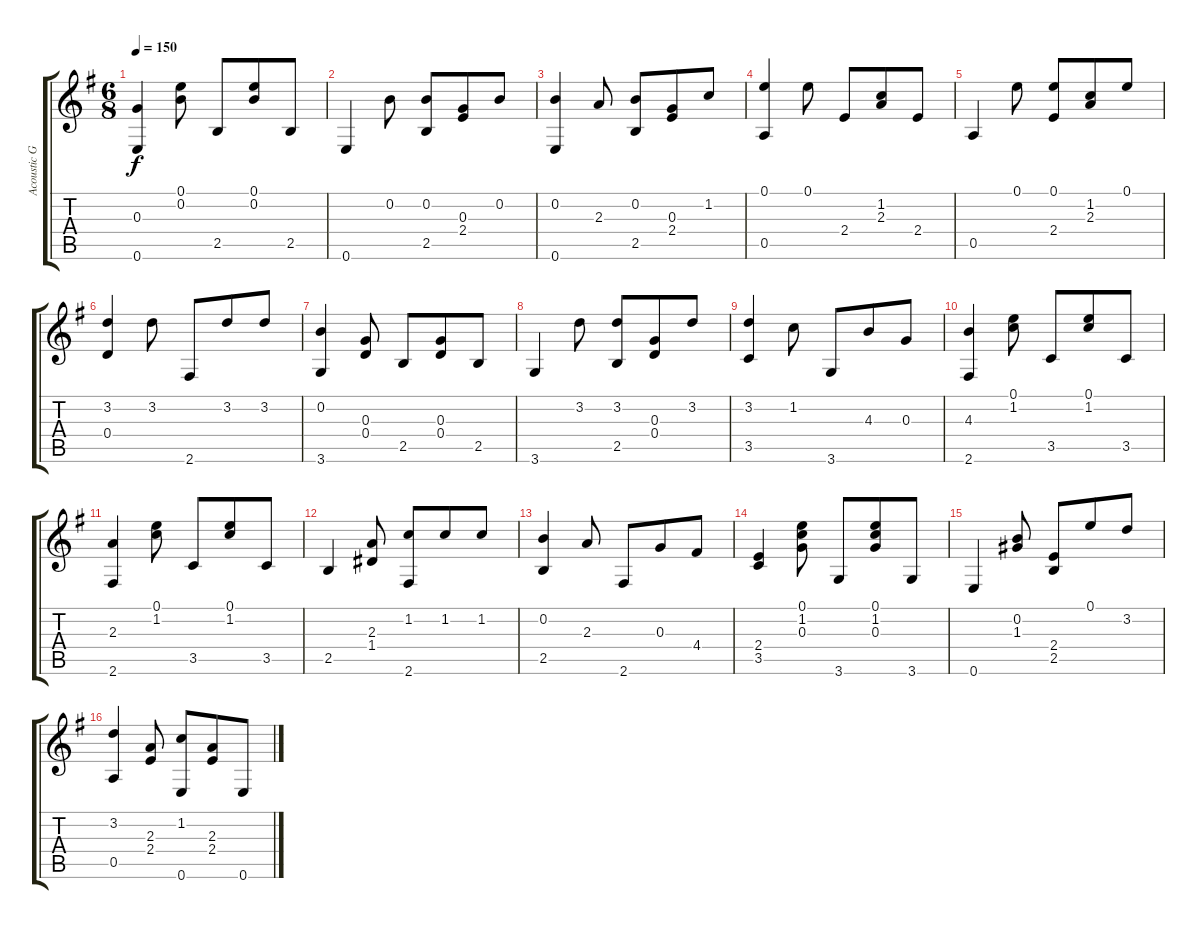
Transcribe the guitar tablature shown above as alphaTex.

\track ("Acoustic Guitar" "Acoustic G") {instrument acousticguitarnylon}
\staff {score tabs}
\tuning (E4 B3 G3 D3 A2 E2) {hide}
\ts (6 8)
\tempo 150
\clef g2
\ks eminor
(0.3 0.6).4{dy f} (0.1 0.2).8 2.5.8 (0.1 0.2).8 2.5.8 |
0.6.4 0.2.8 (0.2 2.5).8 (0.3 2.4).8 0.2.8 |
(0.2 0.6).4 2.3.8 (0.2 2.5).8 (0.3 2.4).8 1.2.8 |
(0.1 0.5).4 0.1.8 2.4.8 (1.2 2.3).8 2.4.8 |
0.5.4 0.1.8 (0.1 2.4).8 (1.2 2.3).8 0.1.8 |
(3.2 0.4).4 3.2.8 2.6.8 3.2.8 3.2.8 |
(0.2 3.6).4 (0.3 0.4).8 2.5.8 (0.3 0.4).8 2.5.8 |
3.6.4 3.2.8 (3.2 2.5).8 (0.3 0.4).8 3.2.8 |
(3.2 3.5).4 1.2.8 3.6.8 4.3.8 0.3.8 |
(4.3 2.6).4 (0.1 1.2).8 3.5.8 (0.1 1.2).8 3.5.8 |
(2.3 2.6).4 (0.1 1.2).8 3.5.8 (0.1 1.2).8 3.5.8 |
2.5.4 (2.3 1.4).8 (1.2 2.6).8 1.2.8 1.2.8 |
(0.2 2.5).4 2.3.8 2.6.8 0.3.8 4.4.8 |
(2.4 3.5).4 (0.1 1.2 0.3).8 3.6.8 (0.1 1.2 0.3).8 3.6.8 |
0.6.4 (0.2 1.3).8 (2.4 2.5).8 0.1.8 3.2.8 |
(3.2 0.5).4 (2.3 2.4).8 (1.2 0.6).8 (2.3 2.4).8 0.6.8
